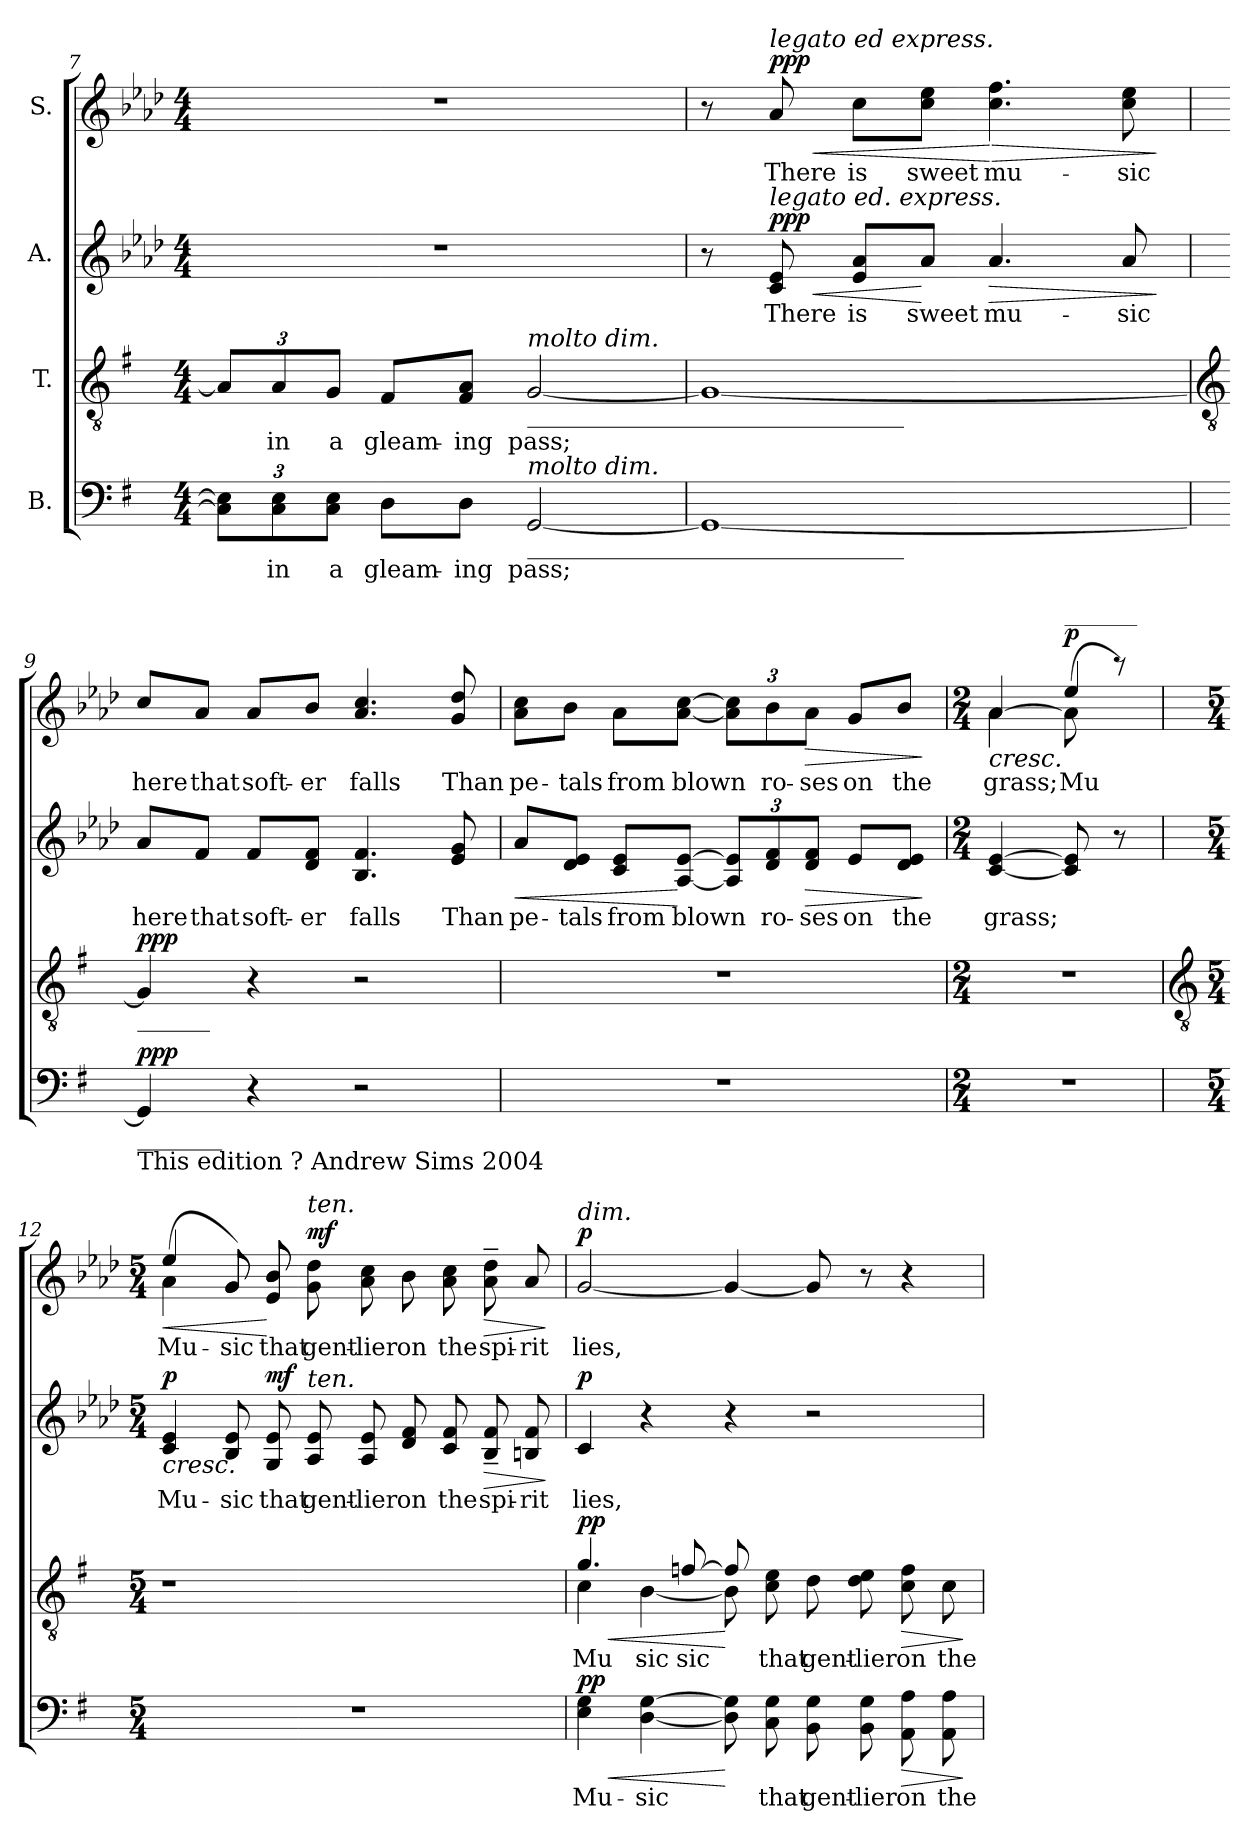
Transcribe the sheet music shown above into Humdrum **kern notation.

**kern	**text	**dynam	**kern	**text	**dynam	**kern	**text	**dynam	**kern	**text	**dynam
*part4	*part4	*part4	*part3	*part3	*part3	*part2	*part2	*part2	*part1	*part1	*part1
*staff4	*staff4	*staff4	*staff3	*staff3	*staff3	*staff2	*staff2	*staff2	*staff1	*staff1	*staff1
*I"B.	*	*	*I"T.	*	*	*I"A.	*	*	*I"S.	*	*
*clefF4	*	*	*clefGv2	*	*	*clefG2	*	*	*clefG2	*	*
*k[f#]	*	*	*k[f#]	*	*	*k[b-e-a-d-]	*	*	*k[b-e-a-d-]	*	*
*G:	*	*	*G:	*	*	*A-:	*	*	*A-:	*	*
*M4/4	*	*	*M4/4	*	*	*M4/4	*	*	*M4/4	*	*
=7	=7	=7	=7	=7	=7	=7	=7	=7	=7	=7	=7
12C] 12E]L	.	.	12AL]	.	.	1r	.	.	1r	.	.
!	!LO:LY:b	!	!	!LO:LY:b	!	!	!	!	!	!	!
12C 12E	in	.	12A	in	.	.	.	.	.	.	.
!	!LO:LY:b	!	!	!LO:LY:b	!	!	!	!	!	!	!
12C 12EJ	a	.	12GJ	a	.	.	.	.	.	.	.
!	!LO:LY:b	!	!	!LO:LY:b	!	!	!	!	!	!	!
8DL	gleam-	.	8F#L	gleam-	.	.	.	.	.	.	.
!	!LO:LY:b	!	!	!LO:LY:b	!	!	!	!	!	!	!
8DJ	-ing	.	8F# 8AJ	-ing	.	.	.	.	.	.	.
!	!	!	!LO:TX:a:i:t=molto dim.	!	!	!	!	!	!	!	!
!	!	!	!LO:TX:b:t=_______________________________	!	!	!	!	!	!	!	!
!LO:TX:a:i:t=molto dim.	!	!	!	!	!	!	!	!	!	!	!
!LO:TX:b:t=_______________________________	!	!	!	!	!	!	!	!	!	!	!
!	!LO:LY:b	!	!	!LO:LY:b	!	!	!	!	!	!	!
[2GG	pass;	.	[2G	pass;	.	.	.	.	.	.	.
=8	=8	=8	=8	=8	=8	=8	=8	=8	=8	=8	=8
1GG_	.	.	1G_	.	.	8r	.	.	8r	.	.
!	!	!	!	!	!	!	!	!	!LO:TX:a:i:t=legato ed express.	!	!
!	!	!	!	!	!	!LO:TX:a:i:t=legato ed. express.	!	!	!	!	!
!	!	!	!	!	!	!	!LO:LY:b	!LO:HP:b	!	!LO:LY:b	!LO:HP:b
!	!	!	!	!	!	!	!	!LO:DY:n=1:a	!	!	!LO:DY:n=1:a
.	.	.	.	.	.	8c 8e-	There	< ppp	8a-	There	< ppp
!	!	!	!	!	!	!	!LO:LY:b	!	!	!LO:LY:b	!
.	.	.	.	.	.	8e- 8a-L	is	.	8ccL	is	.
!	!	!	!	!	!	!	!LO:LY:b	!	!	!LO:LY:b	!
.	.	.	.	.	.	8a-J	sweet	[	8cc 8ee-J	sweet	.
!	!	!	!	!	!	!	!LO:LY:b	!LO:HP:b	!	!LO:LY:b	!LO:HP:n=1:b
.	.	.	.	.	.	4.a-	mu-	>	4.cc 4.ff	mu-	[ >
!	!	!	!	!	!	!	!LO:LY:b	!	!	!LO:LY:b	!
.	.	.	.	.	.	8a-	-sic	.	8cc 8ee-	-sic	.
.	.	.	.	.	.	.	.	]	.	.	]
!!LO:LB:g=z
=9	=9	=9	=9	=9	=9	=9	=9	=9	=9	=9	=9
*	*	*	*clefGv2	*	*	*	*	*	*	*	*
!	!	!	!LO:TX:b:t=______	!	!	!	!	!	!	!	!
!LO:TX:b:t=_______	!	!	!	!	!	!	!	!	!	!	!
!LO:TX:b:t=This edition ? Andrew Sims 2004	!	!	!	!	!	!	!	!	!	!	!
!	!	!LO:DY:a	!	!	!LO:DY:a	!	!LO:LY:b	!	!	!LO:LY:b	!
*	*	*	*	*	*	*	*	*	*^	*	*
4GG]	.	ppp	4G]	.	ppp	8a-L	here	.	8ccL	1ryy	here	.
!	!	!	!	!	!	!	!LO:LY:b	!	!	!	!LO:LY:b	!
.	.	.	.	.	.	8fJ	that	.	8a-J	.	that	.
!	!	!	!	!	!	!	!LO:LY:b	!	!	!	!LO:LY:b	!
4r	.	.	4r	.	.	8fL	soft-	.	8a-L	.	soft-	.
!	!	!	!	!	!	!	!LO:LY:b	!	!	!	!LO:LY:b	!
.	.	.	.	.	.	8d- 8fJ	-er	.	8b-J	.	-er	.
!	!	!	!	!	!	!	!LO:LY:b	!	!	!	!LO:LY:b	!
2r	.	.	2r	.	.	4.B- 4.f	falls	.	4.a- 4.cc	.	falls	.
!	!	!	!	!	!	!	!LO:LY:b	!	!	!	!LO:LY:b	!
.	.	.	.	.	.	8e- 8g	Than	.	8g 8dd-	.	Than	.
=10	=10	=10	=10	=10	=10	=10	=10	=10	=10	=10	=10	=10
!	!	!	!	!	!	!	!LO:LY:b	!LO:HP:b	!	!	!LO:LY:b	!LO:HP:b
1r	.	.	1r	.	.	8a-L	pe-	<	8a- 8ccL	1ryy	pe-	<
!	!	!	!	!	!	!	!LO:LY:b	!	!	!	!LO:LY:b	!
.	.	.	.	.	.	8d- 8e-J	-tals	.	8b-J	.	-tals	.
!	!	!	!	!	!	!	!LO:LY:b	!	!	!	!LO:LY:b	!
.	.	.	.	.	.	8c 8e-L	from	.	8a-L	.	from	.
!	!	!	!	!	!	!	!LO:LY:b	!	!	!	!LO:LY:b	!
.	.	.	.	.	.	[8A- [8e-J	blown	[	[8a- [8ccJ	.	blown	[
.	.	.	.	.	.	12A-] 12e-]L	.	.	12a-] 12cc]L	.	.	.
!	!	!	!	!	!	!	!LO:LY:b	!	!	!	!LO:LY:b	!
.	.	.	.	.	.	12d- 12f	ro-	.	12b-	.	ro-	.
!	!	!	!	!	!	!	!LO:LY:b	!LO:HP:b	!	!	!LO:LY:b	!LO:HP:b
.	.	.	.	.	.	12d- 12fJ	-ses	>	12a-J	.	-ses	>
!	!	!	!	!	!	!	!LO:LY:b	!	!	!	!LO:LY:b	!
.	.	.	.	.	.	8e-L	on	.	8gL	.	on	.
!	!	!	!	!	!	!	!LO:LY:b	!	!	!	!LO:LY:b	!
.	.	.	.	.	.	8d- 8e-J	the	.	8b-J	.	the	.
*	*	*	*	*	*	*	*	*	*v	*v	*	*
.	.	.	.	.	.	.	.	]	.	.	]
=11	=11	=11	=11	=11	=11	=11	=11	=11	=11	=11	=11
*M2/4	*	*	*M2/4	*	*	*M2/4	*	*	*M2/4	*	*
!	!	!	!	!	!	!	!LO:LY:b	!	!	!LO:LY:b	!LO:HP:b
*	*	*	*	*	*	*	*	*	*^	*	*
2r	.	.	2r	.	.	[4c [4e-	grass;	.	[4a-\	4a-/	grass;	<
!	!	!	!	!	!	!	!	!	!LO:TX:a:t=______	!	!	!
!	!	!	!	!	!	!	!	!	!	!	!LO:LY:a	!LO:DY:a
.	.	.	.	.	.	8c] 8e-]	.	.	(>8a-\]	4ee-/	Mu	p
.	.	.	.	.	.	8r	.	.	8r)	.	.	.
*	*	*	*	*	*	*	*	*	*v	*v	*	*
.	.	.	.	.	.	.	.	.	.	.	[
!!LO:LB:g=z
=12	=12	=12	=12	=12	=12	=12	=12	=12	=12	=12	=12
*	*	*	*clefGv2	*	*	*	*	*	*	*	*
*M5/4	*	*	*M5/4	*	*	*M5/4	*	*	*M5/4	*	*
*	*	*	*^	*	*	*	*	*	*	*	*
!	!	!	!	!	!	!	!	!	!	!LO:TX:a:t=____	!	!
!LO:N:vis=1	!	!	!	!LO:N:vis=1	!	!	!	!LO:LY:b	!LO:HP:b	!	!LO:LY:b	!LO:HP:b
*	*	*	*	*	*	*	*	*	*	*^	*	*
!	!	!	!	!	!	!	!	!	!LO:DY:n=1:a	!	!	!	!
4%5r	.	.	1ryy	4%5r	.	.	4c 4e-	Mu-	< p	(>4a-\	4ee-/	Mu-	<
!	!	!	!	!	!	!	!	!LO:LY:b	!	!	!	!LO:LY:b	!
!	!	!	!	!	!	!	!	!	!	!	!	!LO:LY:a	!
.	.	.	.	.	.	.	8B- 8e-	-sic	.	8g)	8g/	-sic	.
!	!	!	!	!	!	!	!	!LO:LY:b	!LO:DY:n=2:a	!	!	!LO:LY:b	!
.	.	.	.	.	.	.	8G 8e-	that	mf	8e- 8b-	8b-/	that	[
!	!	!	!	!	!	!	!	!	!	!LO:TX:a:i:t=ten.	!	!	!
!	!	!	!	!	!	!	!LO:TX:a:i:t=ten.	!	!	!	!	!	!
!	!	!	!	!	!	!	!	!LO:LY:b	!	!	!	!LO:LY:b	!LO:DY:a
.	.	.	.	.	.	.	8A- 8e-	gent-	[	8g 8dd-	2.ryy	gent-	mf
!	!	!	!	!	!	!	!	!LO:LY:b	!	!	!	!LO:LY:b	!
.	.	.	.	.	.	.	8A- 8e-	-lier	.	8a- 8cc	.	-lier	.
!	!	!	!	!	!	!	!	!LO:LY:b	!	!	!	!LO:LY:b	!
.	.	.	.	.	.	.	8d- 8f	on	.	8b-	.	on	.
!	!	!	!	!	!	!	!	!LO:LY:b	!	!	!	!LO:LY:b	!
.	.	.	.	.	.	.	8c 8f	the	.	8a- 8cc	.	the	.
!	!	!	!	!	!	!	!	!LO:LY:b	!LO:HP:b	!	!	!LO:LY:b	!LO:HP:b
.	.	.	4ryy	.	.	.	8B-~ 8f~	spi-	>	8a-~ 8dd-~	.	spi-	>
!	!	!	!	!	!	!	!	!LO:LY:b	!	!	!	!LO:LY:b	!
.	.	.	.	.	.	.	8Bn 8f	-rit	.	8a-	.	-rit	.
*	*	*	*v	*v	*	*	*	*	*	*v	*v	*	*
.	.	.	.	.	.	.	.	]	.	.	]
=13	=13	=13	=13	=13	=13	=13	=13	=13	=13	=13	=13
!	!	!	!	!	!	!	!	!	!LO:TX:a:i:t=dim.	!	!
!	!LO:LY:b	!LO:HP:b	!	!LO:LY:a	!LO:HP:b	!	!	!	!	!	!
*	*	*	*^	*	*	*	*	*	*	*	*
!	!	!LO:DY:n=1:a	!	!	!LO:LY:b	!LO:DY:n=1:a	!	!LO:LY:b	!LO:DY:a	!	!LO:LY:b	!LO:DY:a
4E 4G	Mu-	< pp	4.g/	4c	Mu-	< pp	4c	lies,	p	[2g	lies,	p
!	!LO:LY:b	!	!	!	!LO:LY:b	!	!	!	!	!	!	!
[4D [4G	-sic	.	.	[4B	-sic	.	4r	.	.	.	.	.
!	!	!	!	!	!LO:LY:a	!	!	!	!	!	!	!
.	.	.	[8fn/	.	-sic	.	.	.	.	.	.	.
8D] 8G]	.	[	8f/]	8B]	.	[	4r	.	.	4g_	.	.
!	!LO:LY:b	!	!	!	!LO:LY:b	!	!	!	!	!	!	!
8C 8G	that	.	2ryy	8c 8e	that	.	.	.	.	.	.	.
!	!LO:LY:b	!	!	!	!LO:LY:b	!	!	!	!	!	!	!
8BB 8G	gent-	.	.	8d	gent-	.	2r	.	.	8g]	.	.
!	!LO:LY:b	!	!	!	!LO:LY:b	!	!	!	!	!	!	!
8BB 8G	-lier	.	.	8d 8e	-lier	.	.	.	.	8r	.	.
!	!LO:LY:b	!LO:HP:b	!	!	!LO:LY:b	!LO:HP:b	!	!	!	!	!	!
8AA 8A	on	>	.	8c 8f	on	>	.	.	.	4r	.	.
!	!LO:LY:b	!	!	!	!LO:LY:b	!	!	!	!	!	!	!
8AA 8A	the	.	8ryy	8c	the	.	.	.	.	.	.	.
*	*	*	*v	*v	*	*	*	*	*	*	*	*
.	.	]	.	.	]	.	.	.	.	.	.
=	=	=	=	=	=	=	=	=	=	=	=
*-	*-	*-	*-	*-	*-	*-	*-	*-	*-	*-	*-
